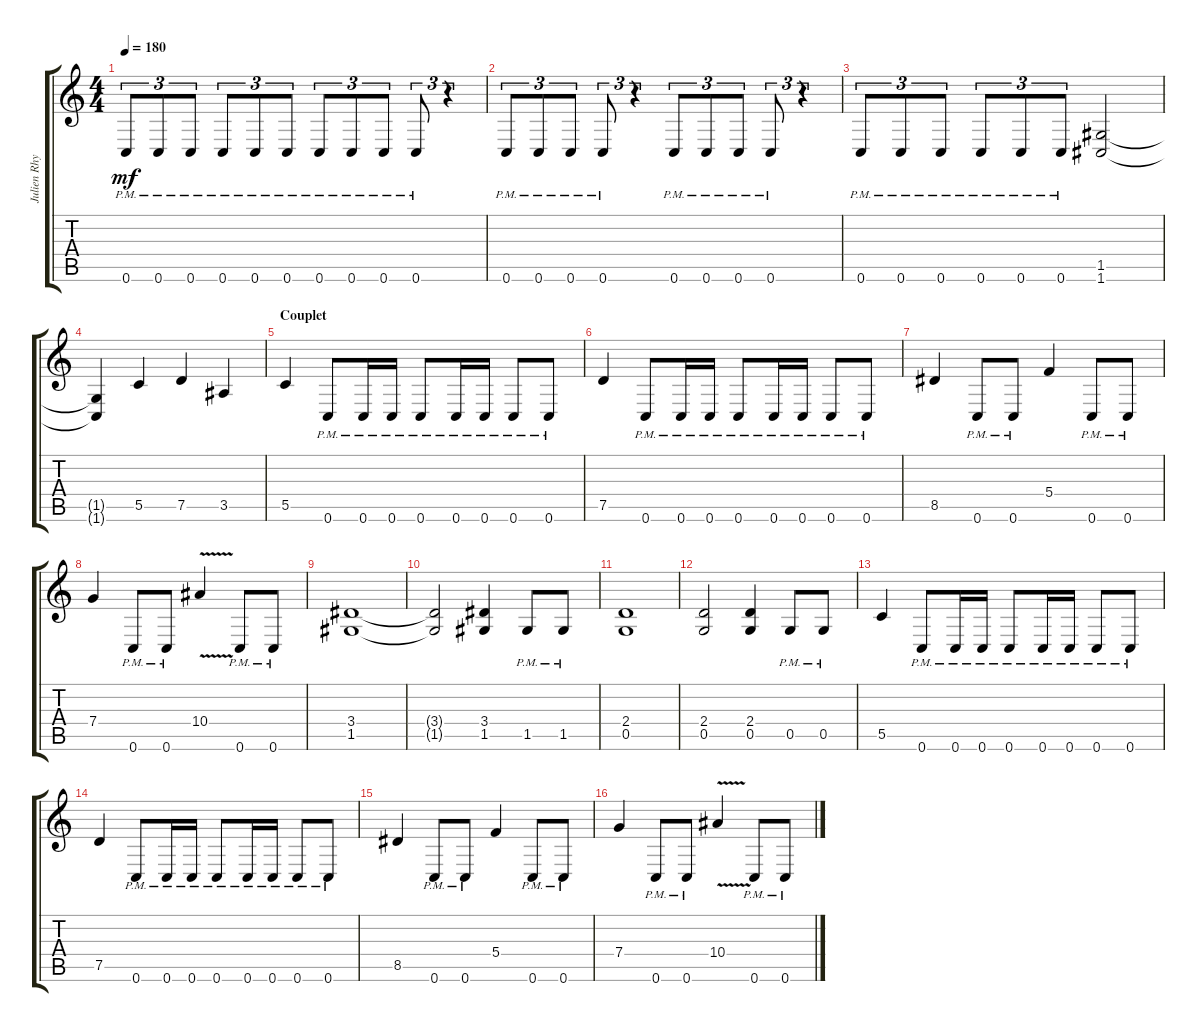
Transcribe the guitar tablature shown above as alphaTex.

\track ("Julien Rhythm" "Julien Rhy") {instrument distortionguitar}
\staff {score tabs}
\tuning (D4 A3 F3 C3 G2 C2) {hide}
\ts (4 4)
\tempo 180
\clef g2
\ks c
0.6{pm}.8{tu (3 2) dy mf} 0.6{pm}.8{tu (3 2)} 0.6{pm}.8{tu (3 2)} 0.6{pm}.8{tu (3 2)} 0.6{pm}.8{tu (3 2)} 0.6{pm}.8{tu (3 2)} 0.6{pm}.8{tu (3 2)} 0.6{pm}.8{tu (3 2)} 0.6{pm}.8{tu (3 2)} 0.6{pm}.8{tu (3 2)} r.4{tu (3 2)} |
0.6{pm}.8{tu (3 2)} 0.6{pm}.8{tu (3 2)} 0.6{pm}.8{tu (3 2)} 0.6{pm}.8{tu (3 2)} r.4{tu (3 2)} 0.6{pm}.8{tu (3 2)} 0.6{pm}.8{tu (3 2)} 0.6{pm}.8{tu (3 2)} 0.6{pm}.8{tu (3 2)} r.4{tu (3 2)} |
0.6{pm}.8{tu (3 2)} 0.6{pm}.8{tu (3 2)} 0.6{pm}.8{tu (3 2)} 0.6{pm}.8{tu (3 2)} 0.6{pm}.8{tu (3 2)} 0.6{pm}.8{tu (3 2)} (1.5 1.6).2 |
(1.5{t} 1.6{t}).4 5.5.4 7.5.4 3.5.4 |
\section ("" "Couplet")
5.5.4 0.6{pm}.8 0.6{pm}.16 0.6{pm}.16 0.6{pm}.8 0.6{pm}.16 0.6{pm}.16 0.6{pm}.8 0.6{pm}.8 |
7.5.4 0.6{pm}.8 0.6{pm}.16 0.6{pm}.16 0.6{pm}.8 0.6{pm}.16 0.6{pm}.16 0.6{pm}.8 0.6{pm}.8 |
8.5.4 0.6{pm}.8 0.6{pm}.8 5.4.4 0.6{pm}.8 0.6{pm}.8 |
7.4.4 0.6{pm}.8 0.6{pm}.8 10.4{v}.4 0.6{pm}.8 0.6{pm}.8 |
(3.4 1.5).1 |
(3.4{t} 1.5{t}).2 (3.4 1.5).4 1.5{pm}.8 1.5{pm}.8 |
(2.4 0.5).1 |
(2.4 0.5).2 (2.4 0.5).4 0.5{pm}.8 0.5{pm}.8 |
5.5.4 0.6{pm}.8 0.6{pm}.16 0.6{pm}.16 0.6{pm}.8 0.6{pm}.16 0.6{pm}.16 0.6{pm}.8 0.6{pm}.8 |
7.5.4 0.6{pm}.8 0.6{pm}.16 0.6{pm}.16 0.6{pm}.8 0.6{pm}.16 0.6{pm}.16 0.6{pm}.8 0.6{pm}.8 |
8.5.4 0.6{pm}.8 0.6{pm}.8 5.4.4 0.6{pm}.8 0.6{pm}.8 |
7.4.4 0.6{pm}.8 0.6{pm}.8 10.4{v}.4 0.6{pm}.8 0.6{pm}.8
